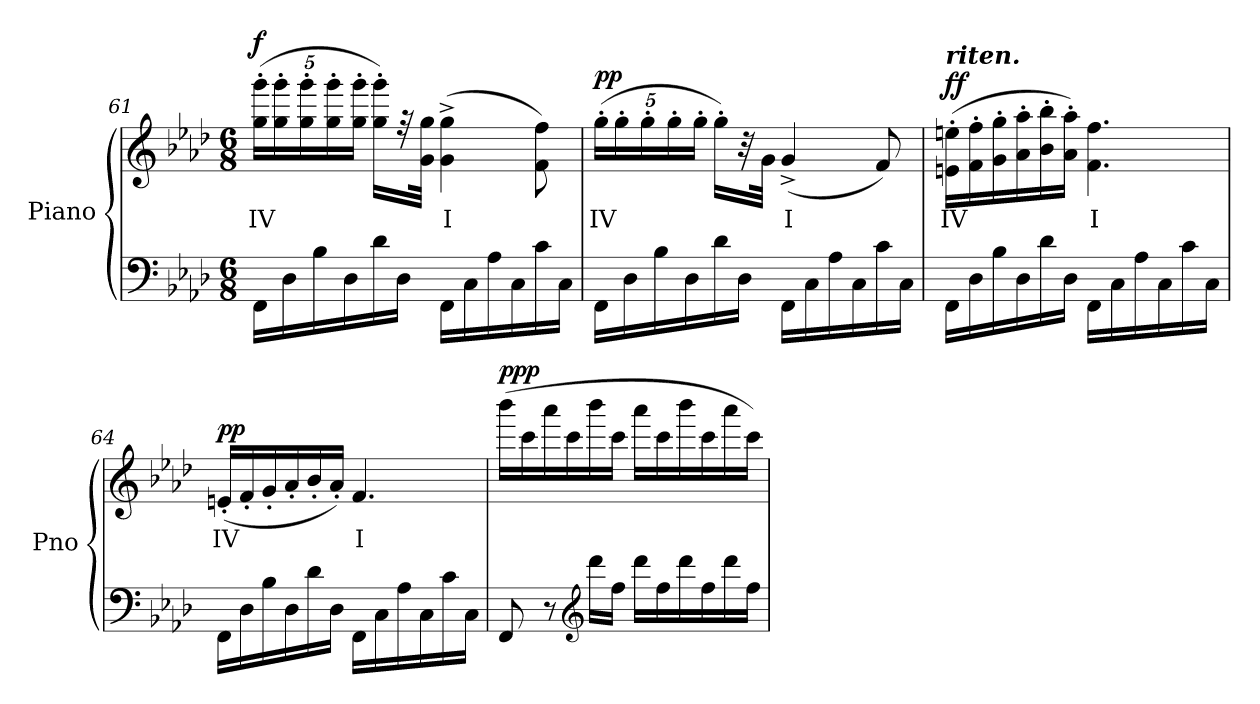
**kern	**kern	**text	**dynam
*part1	*part1	*part1	*part1
*staff2	*staff1	*staff1	*staff1/2
*I"Piano	*	*	*
*I'Pno	*	*	*
*clefF4	*clefG2	*	*
*k[b-e-a-d-]	*k[b-e-a-d-]	*	*
*M6/8	*M6/8	*	*
*	*Xbrackettup	*	*
=61	=61	=61	=61
!	!	!LO:LY:b	!LO:DY:b
16FF\LL	(>20gg\' 20ggg\'LL	IV	f
.	20gg\' 20ggg\'	.	.
16D-\	.	.	.
.	20gg\' 20ggg\'	.	.
16B-\	.	.	.
.	20gg\' 20ggg\'	.	.
16D-\	.	.	.
.	20gg\' 20ggg\'JJ	.	.
16d-\	16gg\' 16ggg\'LL)	.	.
16D-\JJ	32r	.	.
.	32g\ 32gg\JJk	.	.
!	!	!LO:LY:b	!
16FF\LL	(>4g\^ 4gg\^	I	.
16C\	.	.	.
16A-\	.	.	.
16C\	.	.	.
16c\	8f\ 8ff\)	.	.
16C\JJ	.	.	.
=62	=62	=62	=62
!	!	!LO:LY:b	!LO:DY:b
16FF\LL	(>20gg'\LL	IV	pp
.	20gg'\	.	.
16D-\	.	.	.
.	20gg'\	.	.
16B-\	.	.	.
.	20gg'\	.	.
16D-\	.	.	.
.	20gg'\JJ	.	.
16d-\	16gg'\LL)	.	.
16D-\JJ	32r	.	.
.	32g\JJk	.	.
!	!	!LO:LY:b	!
16FF\LL	(<4g^/	I	.
16C\	.	.	.
16A-\	.	.	.
16C\	.	.	.
16c\	8f/)	.	.
16C\JJ	.	.	.
!!LO:LB:g=z
=63	=63	=63	=63
!	!LO:TX:a:Bi:t=riten.	!	!
!	!	!LO:LY:b	!LO:DY:b
16FF\LL	(>16en\' 16een\'LL	IV	ff
16D-\	16f\' 16ff\'	.	.
16B-\	16g\' 16gg\'	.	.
16D-\	16a-\' 16aa-\'	.	.
16d-\	16b-\' 16bb-\'	.	.
16D-\JJ	16a-\' 16aa-\'JJ)	.	.
!	!	!LO:LY:b	!
16FF\LL	4.f\ 4.ff\	I	.
16C\	.	.	.
16A-\	.	.	.
16C\	.	.	.
16c\	.	.	.
16C\JJ	.	.	.
!!LO:LB:g=z
=64	=64	=64	=64
!	!	!LO:LY:b	!LO:DY:b
16FF\LL	(<16en'/LL	IV	pp
16D-\	16f'/	.	.
16B-\	16g'/	.	.
16D-\	16a-'/	.	.
16d-\	16b-'/	.	.
16D-\JJ	16a-'/JJ)	.	.
!	!	!LO:LY:b	!
16FF\LL	4.f/	I	.
16C\	.	.	.
16A-\	.	.	.
16C\	.	.	.
16c\	.	.	.
16C\JJ	.	.	.
=65	=65	=65	=65
!	!	!	!LO:DY:b
8FF/	(>16bbb-\LL	.	ppp
.	16ccc\	.	.
8r	16aaa-\	.	.
.	16ccc\	.	.
*clefG2	*	*	*
16ddd-\LL	16bbb-\	.	.
16ff\JJ	16ccc\JJ	.	.
16ddd-\LL	16aaa-\LL	.	.
16ff\	16ccc\	.	.
16ddd-\	16bbb-\	.	.
16ff\	16ccc\	.	.
16ddd-\	16aaa-\	.	.
16ff\JJ	16ccc\JJ)	.	.
=	=	=	=
*-	*-	*-	*-
